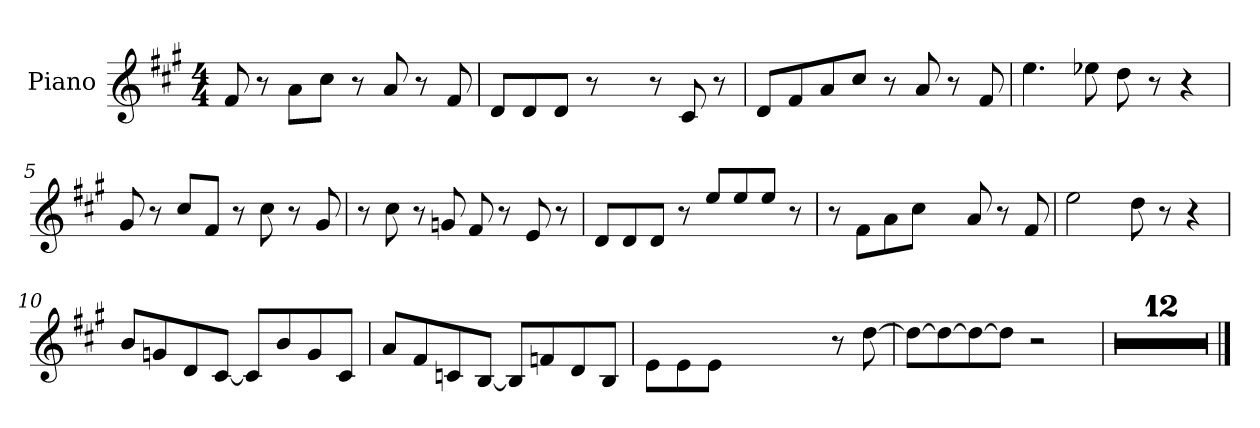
**kern
*part1
*staff1
*I"Piano
*I'Pno.
*clefG2
*k[f#c#g#]
*M4/4
=1
8f#/
8r
8a\L
8cc#\J
8r
8a/
8r
8f#/
=2
8d/L
8d/
8d/J
8r
8ryy
8r
8c#/
8r
=3
8d/L
8f#/
8a/
8cc#/J
8r
8a/
8r
8f#/
=4
4.ee\
8ee-X\
8dd\
8r
4r
!!LO:LB:g=z
=5
8g#/
8r
8cc#/L
8f#/J
8r
8cc#\
8r
8g#/
=6
8r
8cc#\
8r
8gn/
8f#/
8r
8e/
8r
=7
8d/L
8d/
8d/J
8r
8ee/L
8ee/
8ee/J
8r
=8
8r
8f#\L
8a\
8cc#\J
8ryy
8a/
8r
8f#/
!!LO:LB:g=z
=9
2ee\
8dd\
8r
4r
=10
8b/L
8gn/
8d/
[8c#/J
8c#/L]
8b/
8g/
8c#/J
=11
8a/L
8f#/
8cn/
[8B/J
8B/L]
8fn/
8d/
8B/J
=12
8e\L
8e\
8e\J
8ryy
8ryy
8ryy
8r
[8dd\
=13
8dd\L_
8dd\_
8dd\_
8dd\J]
2r
=14
1r
=15
1r
!!LO:LB:g=z
=16
1r
=17
1r
=18
1r
=19
1r
=20
1r
=21
1r
=22
1r
=23
1r
=24
1r
=25
1r
==
*-
